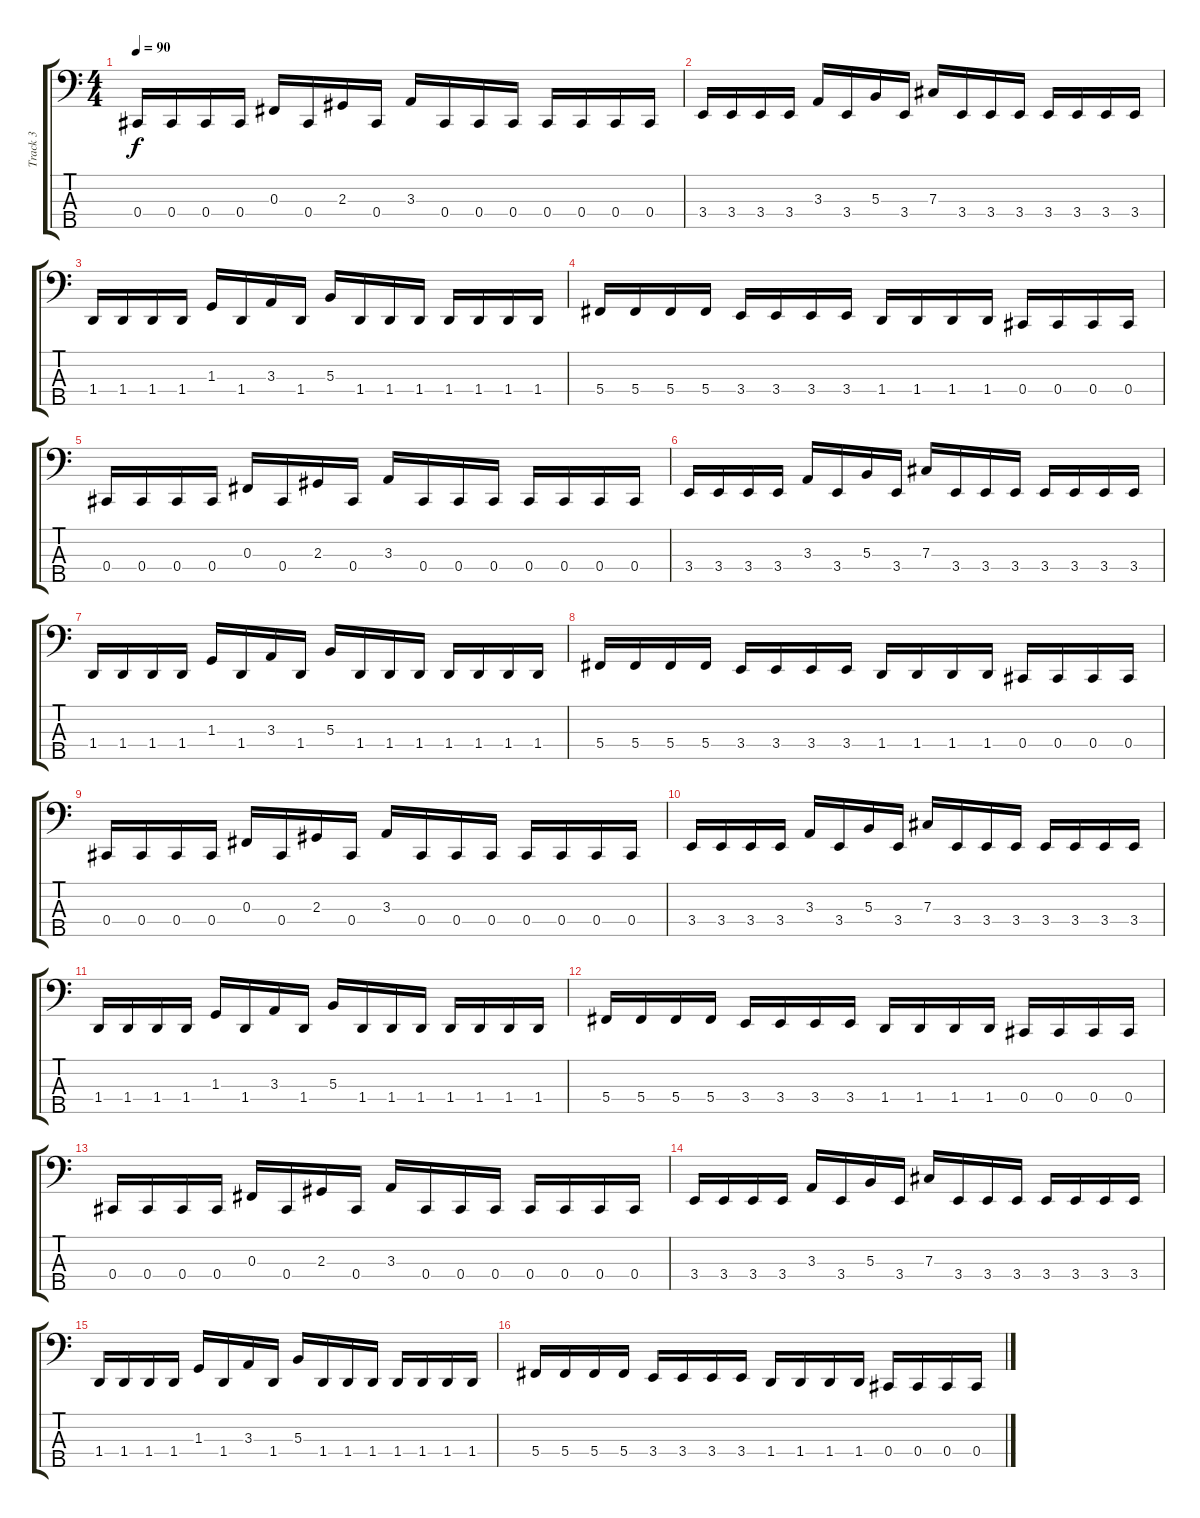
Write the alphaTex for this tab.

\track ("Track 3" "Track 3") {instrument fretlessbass}
\staff {score tabs}
\tuning (E2 B1 Gb1 Db1 Ab0) {hide}
\ts (4 4)
\tempo 90
\clef f4
\ks c
0.4.16{dy f} 0.4.16 0.4.16 0.4.16 0.3.16 0.4.16 2.3.16 0.4.16 3.3.16 0.4.16 0.4.16 0.4.16 0.4.16 0.4.16 0.4.16 0.4.16 |
3.4.16 3.4.16 3.4.16 3.4.16 3.3.16 3.4.16 5.3.16 3.4.16 7.3.16 3.4.16 3.4.16 3.4.16 3.4.16 3.4.16 3.4.16 3.4.16 |
1.4.16 1.4.16 1.4.16 1.4.16 1.3.16 1.4.16 3.3.16 1.4.16 5.3.16 1.4.16 1.4.16 1.4.16 1.4.16 1.4.16 1.4.16 1.4.16 |
5.4.16 5.4.16 5.4.16 5.4.16 3.4.16 3.4.16 3.4.16 3.4.16 1.4.16 1.4.16 1.4.16 1.4.16 0.4.16 0.4.16 0.4.16 0.4.16 |
0.4.16 0.4.16 0.4.16 0.4.16 0.3.16 0.4.16 2.3.16 0.4.16 3.3.16 0.4.16 0.4.16 0.4.16 0.4.16 0.4.16 0.4.16 0.4.16 |
3.4.16 3.4.16 3.4.16 3.4.16 3.3.16 3.4.16 5.3.16 3.4.16 7.3.16 3.4.16 3.4.16 3.4.16 3.4.16 3.4.16 3.4.16 3.4.16 |
1.4.16 1.4.16 1.4.16 1.4.16 1.3.16 1.4.16 3.3.16 1.4.16 5.3.16 1.4.16 1.4.16 1.4.16 1.4.16 1.4.16 1.4.16 1.4.16 |
5.4.16 5.4.16 5.4.16 5.4.16 3.4.16 3.4.16 3.4.16 3.4.16 1.4.16 1.4.16 1.4.16 1.4.16 0.4.16 0.4.16 0.4.16 0.4.16 |
0.4.16 0.4.16 0.4.16 0.4.16 0.3.16 0.4.16 2.3.16 0.4.16 3.3.16 0.4.16 0.4.16 0.4.16 0.4.16 0.4.16 0.4.16 0.4.16 |
3.4.16 3.4.16 3.4.16 3.4.16 3.3.16 3.4.16 5.3.16 3.4.16 7.3.16 3.4.16 3.4.16 3.4.16 3.4.16 3.4.16 3.4.16 3.4.16 |
1.4.16 1.4.16 1.4.16 1.4.16 1.3.16 1.4.16 3.3.16 1.4.16 5.3.16 1.4.16 1.4.16 1.4.16 1.4.16 1.4.16 1.4.16 1.4.16 |
5.4.16 5.4.16 5.4.16 5.4.16 3.4.16 3.4.16 3.4.16 3.4.16 1.4.16 1.4.16 1.4.16 1.4.16 0.4.16 0.4.16 0.4.16 0.4.16 |
0.4.16{volume 7} 0.4.16 0.4.16 0.4.16 0.3.16 0.4.16 2.3.16 0.4.16 3.3.16 0.4.16 0.4.16 0.4.16 0.4.16 0.4.16 0.4.16 0.4.16 |
3.4.16 3.4.16 3.4.16 3.4.16 3.3.16 3.4.16 5.3.16 3.4.16 7.3.16 3.4.16 3.4.16 3.4.16 3.4.16 3.4.16 3.4.16 3.4.16 |
1.4.16{volume 0} 1.4.16 1.4.16 1.4.16 1.3.16 1.4.16 3.3.16 1.4.16 5.3.16 1.4.16 1.4.16 1.4.16 1.4.16 1.4.16 1.4.16 1.4.16 |
5.4.16 5.4.16 5.4.16 5.4.16 3.4.16 3.4.16 3.4.16 3.4.16 1.4.16 1.4.16 1.4.16 1.4.16 0.4.16 0.4.16 0.4.16 0.4.16
